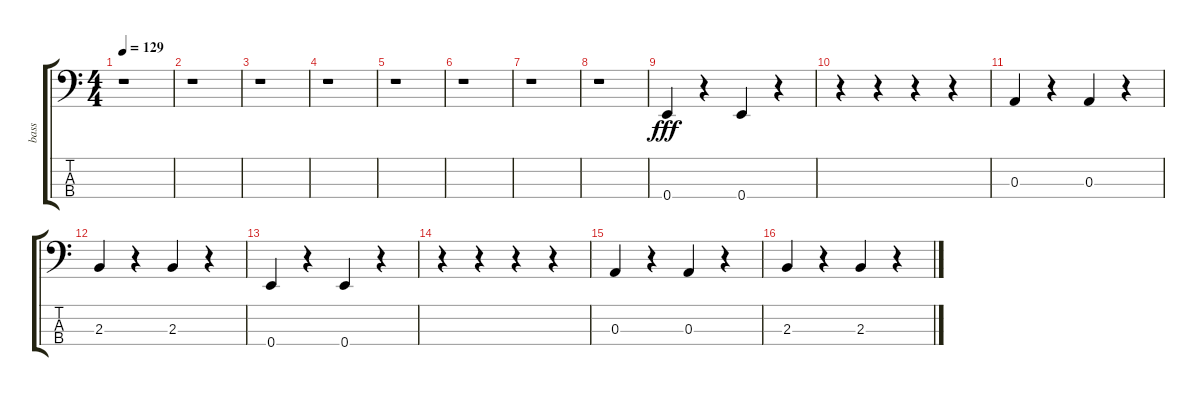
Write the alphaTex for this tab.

\track (" bass" " bass") {instrument electricbassfinger}
\staff {score tabs}
\tuning (G2 D2 A1 E1) {hide}
\ts (4 4)
\tempo 129
\clef f4
\ks c
r.1{dy fff instrument electricbassfinger} |
r.1 |
r.1 |
r.1 |
r.1 |
r.1 |
r.1 |
r.1 |
0.4.4 r.4 0.4.4 r.4 |
r.4 r.4 r.4 r.4 |
0.3.4 r.4 0.3.4 r.4 |
2.3.4 r.4 2.3.4 r.4 |
0.4.4 r.4 0.4.4 r.4 |
r.4 r.4 r.4 r.4 |
0.3.4 r.4 0.3.4 r.4 |
2.3.4 r.4 2.3.4 r.4
